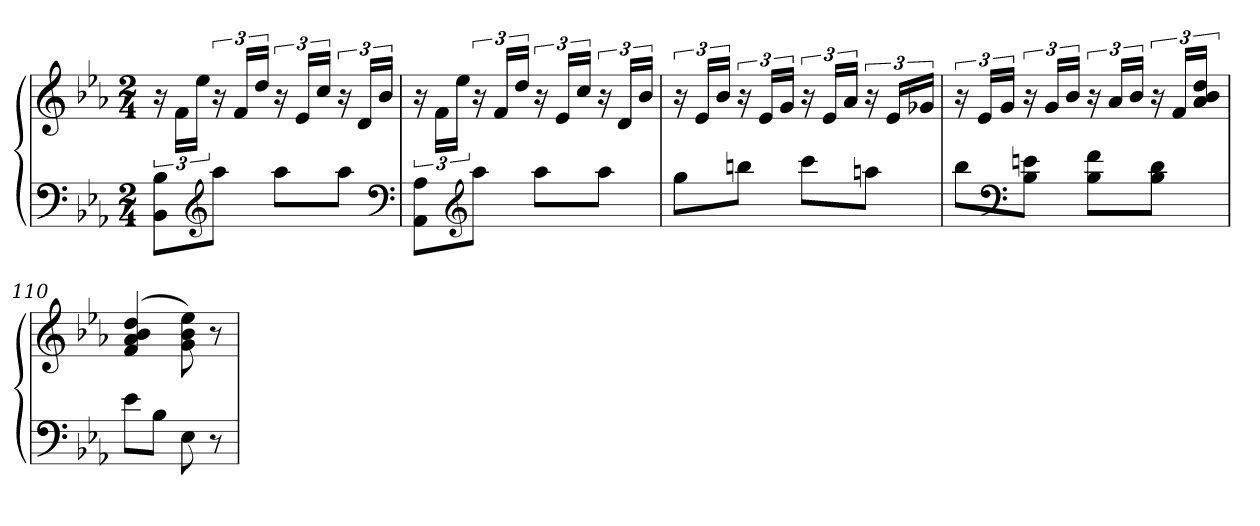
**kern	**kern
*part1	*part1
*staff2	*staff1
*clefF4	*clefG2
*k[b-e-a-]	*k[b-e-a-]
*E-:	*E-:
*M2/4	*M2/4
=	=
8BB- 8B-L	24r
.	24fLL
.	24ee-JJ
*clefG2	*
8aa-J	24r
.	24fLL
.	24ddJJ
8aa-L	24r
.	24e-LL
.	24ccJJ
8aa-J	24r
.	24dLL
.	24b-JJ
*clefF4	*
=107	=107
8AA- 8A-L	24r
.	24fLL
.	24ee-JJ
*clefG2	*
8aa-J	24r
.	24fLL
.	24ddJJ
8aa-L	24r
.	24e-LL
.	24ccJJ
8aa-J	24r
.	24dLL
.	24b-JJ
=108	=108
8ggL	24r
.	24e-LL
.	24b-JJ
8bbnJ	24r
.	24e-LL
.	24gJJ
8cccL	24r
.	24e-LL
.	24a-JJ
8aanJ	24r
.	24e-LL
.	24g-XJJ
=109	=109
8bb-L	24r
.	24e-LL
.	24gJJ
*clefF4	*
8B- 8enJ	24r
.	24gLL
.	24b-JJ
8B- 8fL	24r
.	24a-LL
.	24b-JJ
8B- 8dJ	24r
.	24fLL
.	24a- 24b- 24ddJJ
=110	=110
8e-L	(4f 4a- 4b- 4dd
8B-J	.
8E-	8g 8b- 8ee-)
8r	8r
=	=
*-	*-
